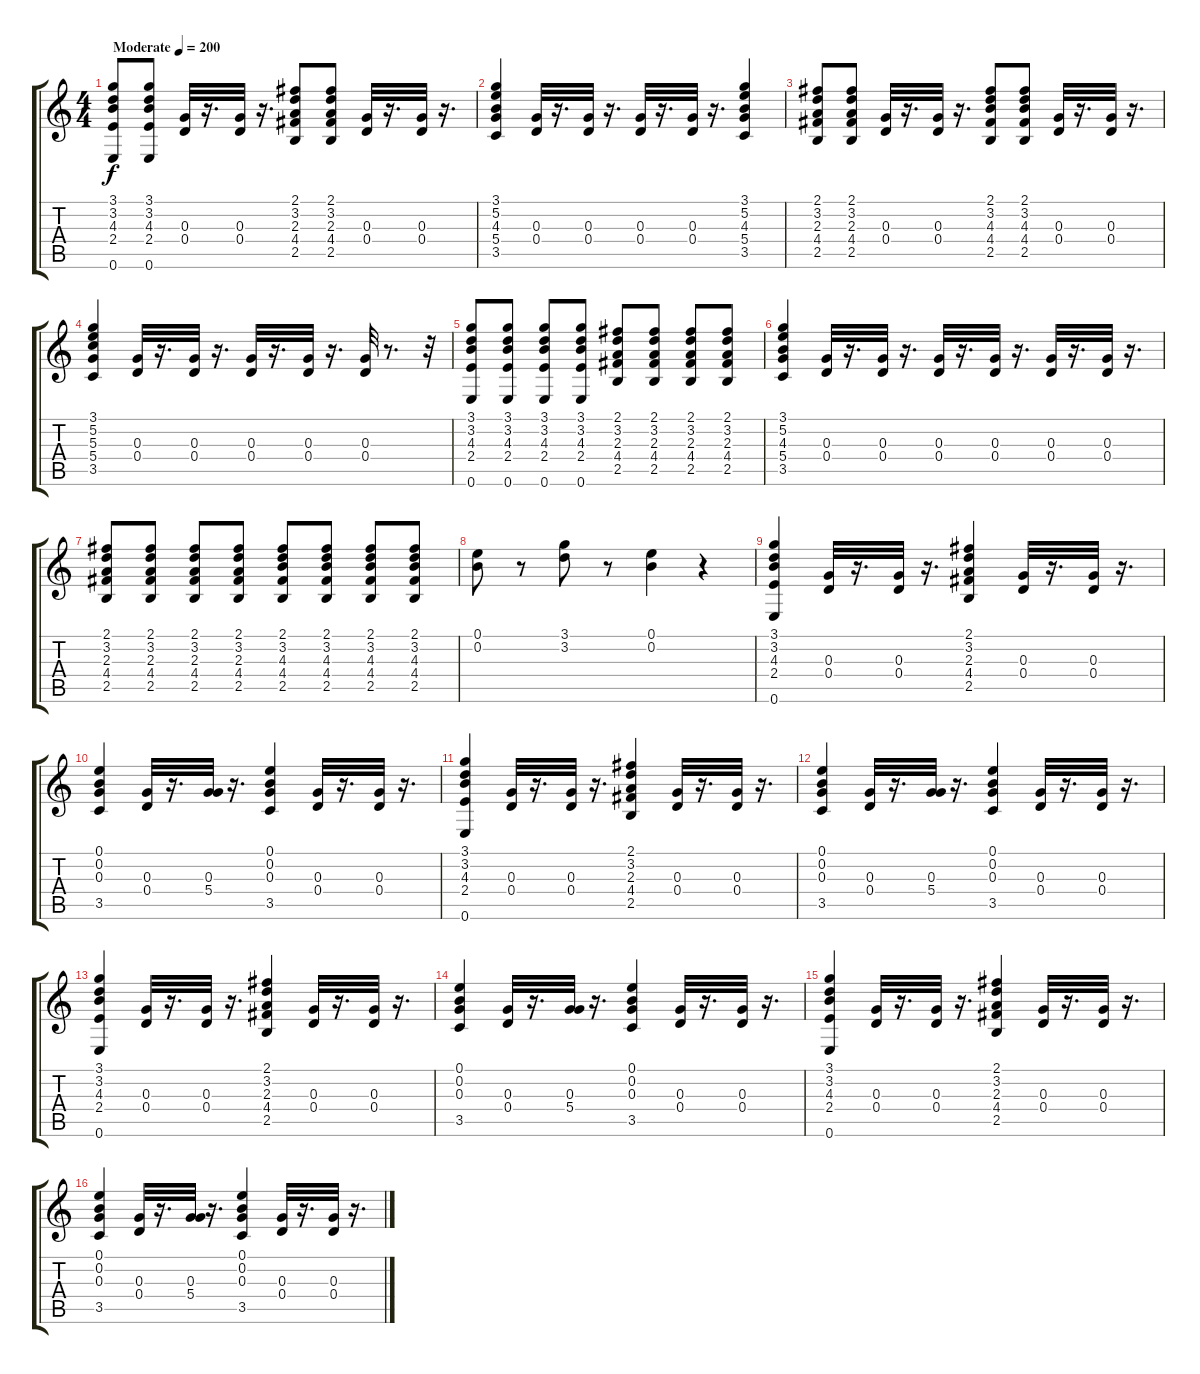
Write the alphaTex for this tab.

\track "" {instrument acousticguitarsteel}
\staff {score tabs}
\tuning (E4 B3 G3 D3 A2 E2) {hide}
\ts (4 4)
\tempo (200 "Moderate")
\clef g2
\ks c
(3.1 3.2 4.3 2.4 0.6).8{dy f instrument acousticguitarsteel} (3.1 3.2 4.3 2.4 0.6).8 (0.3 0.4).32 r.16{d} (0.3 0.4).32 r.16{d} (2.1 3.2 2.3 4.4 2.5).8 (2.1 3.2 2.3 4.4 2.5).8 (0.3 0.4).32 r.16{d} (0.3 0.4).32 r.16{d} |
(3.1 5.2 4.3 5.4 3.5).4 (0.3 0.4).32 r.16{d} (0.3 0.4).32 r.16{d} (0.3 0.4).32 r.16{d} (0.3 0.4).32 r.16{d} (3.1 5.2 4.3 5.4 3.5).4 |
(2.1 3.2 2.3 4.4 2.5).8 (2.1 3.2 2.3 4.4 2.5).8 (0.3 0.4).32 r.16{d} (0.3 0.4).32 r.16{d} (2.1 3.2 4.3 4.4 2.5).8 (2.1 3.2 4.3 4.4 2.5).8 (0.3 0.4).32 r.16{d} (0.3 0.4).32 r.16{d} |
(3.1 5.2 5.3 5.4 3.5).4 (0.3 0.4).32 r.16{d} (0.3 0.4).32 r.16{d} (0.3 0.4).32 r.16{d} (0.3 0.4).32 r.16{d} (0.3 0.4).32 r.8{d} r.32 |
(3.1 3.2 4.3 2.4 0.6).8 (3.1 3.2 4.3 2.4 0.6).8 (3.1 3.2 4.3 2.4 0.6).8 (3.1 3.2 4.3 2.4 0.6).8 (2.1 3.2 2.3 4.4 2.5).8 (2.1 3.2 2.3 4.4 2.5).8 (2.1 3.2 2.3 4.4 2.5).8 (2.1 3.2 2.3 4.4 2.5).8 |
(3.1 5.2 4.3 5.4 3.5).4 (0.3 0.4).32 r.16{d} (0.3 0.4).32 r.16{d} (0.3 0.4).32 r.16{d} (0.3 0.4).32 r.16{d} (0.3 0.4).32 r.16{d} (0.3 0.4).32 r.16{d} |
(2.1 3.2 2.3 4.4 2.5).8 (2.1 3.2 2.3 4.4 2.5).8 (2.1 3.2 2.3 4.4 2.5).8 (2.1 3.2 2.3 4.4 2.5).8 (2.1 3.2 4.3 4.4 2.5).8 (2.1 3.2 4.3 4.4 2.5).8 (2.1 3.2 4.3 4.4 2.5).8 (2.1 3.2 4.3 4.4 2.5).8 |
(0.1 0.2).8 r.8 (3.1 3.2).8 r.8 (0.1 0.2).4 r.4 |
(3.1 3.2 4.3 2.4 0.6).4 (0.3 0.4).32 r.16{d} (0.3 0.4).32 r.16{d} (2.1 3.2 2.3 4.4 2.5).4 (0.3 0.4).32 r.16{d} (0.3 0.4).32 r.16{d} |
(0.1 0.2 0.3 3.5).4 (0.3 0.4).32 r.16{d} (0.3 5.4).32 r.16{d} (0.1 0.2 0.3 3.5).4 (0.3 0.4).32 r.16{d} (0.3 0.4).32 r.16{d} |
(3.1 3.2 4.3 2.4 0.6).4 (0.3 0.4).32 r.16{d} (0.3 0.4).32 r.16{d} (2.1 3.2 2.3 4.4 2.5).4 (0.3 0.4).32 r.16{d} (0.3 0.4).32 r.16{d} |
(0.1 0.2 0.3 3.5).4 (0.3 0.4).32 r.16{d} (0.3 5.4).32 r.16{d} (0.1 0.2 0.3 3.5).4 (0.3 0.4).32 r.16{d} (0.3 0.4).32 r.16{d} |
(3.1 3.2 4.3 2.4 0.6).4 (0.3 0.4).32 r.16{d} (0.3 0.4).32 r.16{d} (2.1 3.2 2.3 4.4 2.5).4 (0.3 0.4).32 r.16{d} (0.3 0.4).32 r.16{d} |
(0.1 0.2 0.3 3.5).4 (0.3 0.4).32 r.16{d} (0.3 5.4).32 r.16{d} (0.1 0.2 0.3 3.5).4 (0.3 0.4).32 r.16{d} (0.3 0.4).32 r.16{d} |
(3.1 3.2 4.3 2.4 0.6).4 (0.3 0.4).32 r.16{d} (0.3 0.4).32 r.16{d} (2.1 3.2 2.3 4.4 2.5).4 (0.3 0.4).32 r.16{d} (0.3 0.4).32 r.16{d} |
(0.1 0.2 0.3 3.5).4 (0.3 0.4).32 r.16{d} (0.3 5.4).32 r.16{d} (0.1 0.2 0.3 3.5).4 (0.3 0.4).32 r.16{d} (0.3 0.4).32 r.16{d}
